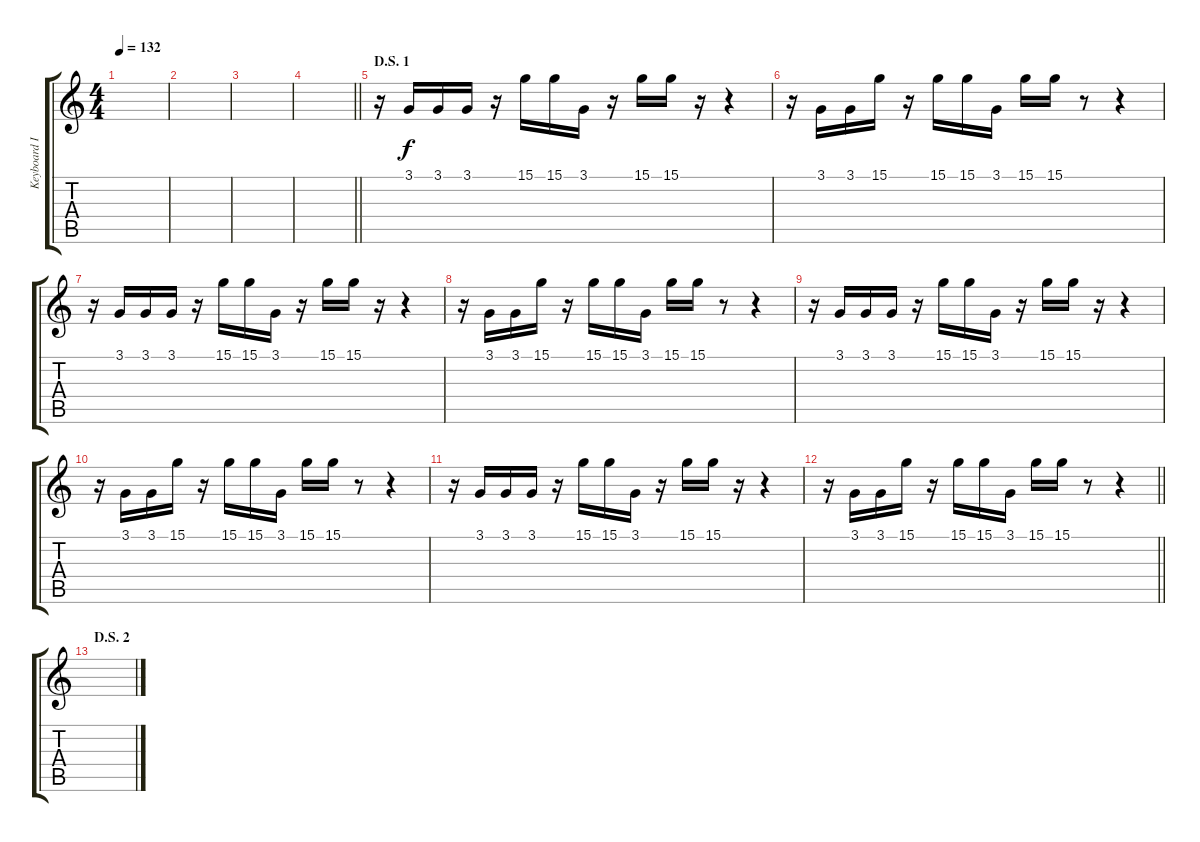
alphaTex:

\track ("Keyboard I" "Keyboard I") {instrument lead1square}
\staff {score tabs}
\tuning (E4 B3 G3 D3 A2 E2) {hide}
\ts (4 4)
\tempo 132
\clef g2
\ks c
|
|
|
\barLineRight lightlight
|
\section ("" "D.S. 1")
r.16 3.1.16 3.1.16 3.1.16 r.16 15.1.16 15.1.16 3.1.16 r.16 15.1.16 15.1.16 r.16 r.4 |
r.16 3.1.16 3.1.16 15.1.16 r.16 15.1.16 15.1.16 3.1.16 15.1.16 15.1.16 r.8 r.4 |
r.16 3.1.16 3.1.16 3.1.16 r.16 15.1.16 15.1.16 3.1.16 r.16 15.1.16 15.1.16 r.16 r.4 |
r.16 3.1.16 3.1.16 15.1.16 r.16 15.1.16 15.1.16 3.1.16 15.1.16 15.1.16 r.8 r.4 |
r.16 3.1.16 3.1.16 3.1.16 r.16 15.1.16 15.1.16 3.1.16 r.16 15.1.16 15.1.16 r.16 r.4 |
r.16 3.1.16 3.1.16 15.1.16 r.16 15.1.16 15.1.16 3.1.16 15.1.16 15.1.16 r.8 r.4 |
r.16 3.1.16 3.1.16 3.1.16 r.16 15.1.16 15.1.16 3.1.16 r.16 15.1.16 15.1.16 r.16 r.4 |
\barLineRight lightlight
r.16 3.1.16 3.1.16 15.1.16 r.16 15.1.16 15.1.16 3.1.16 15.1.16 15.1.16 r.8 r.4 |
\section ("" "D.S. 2")
